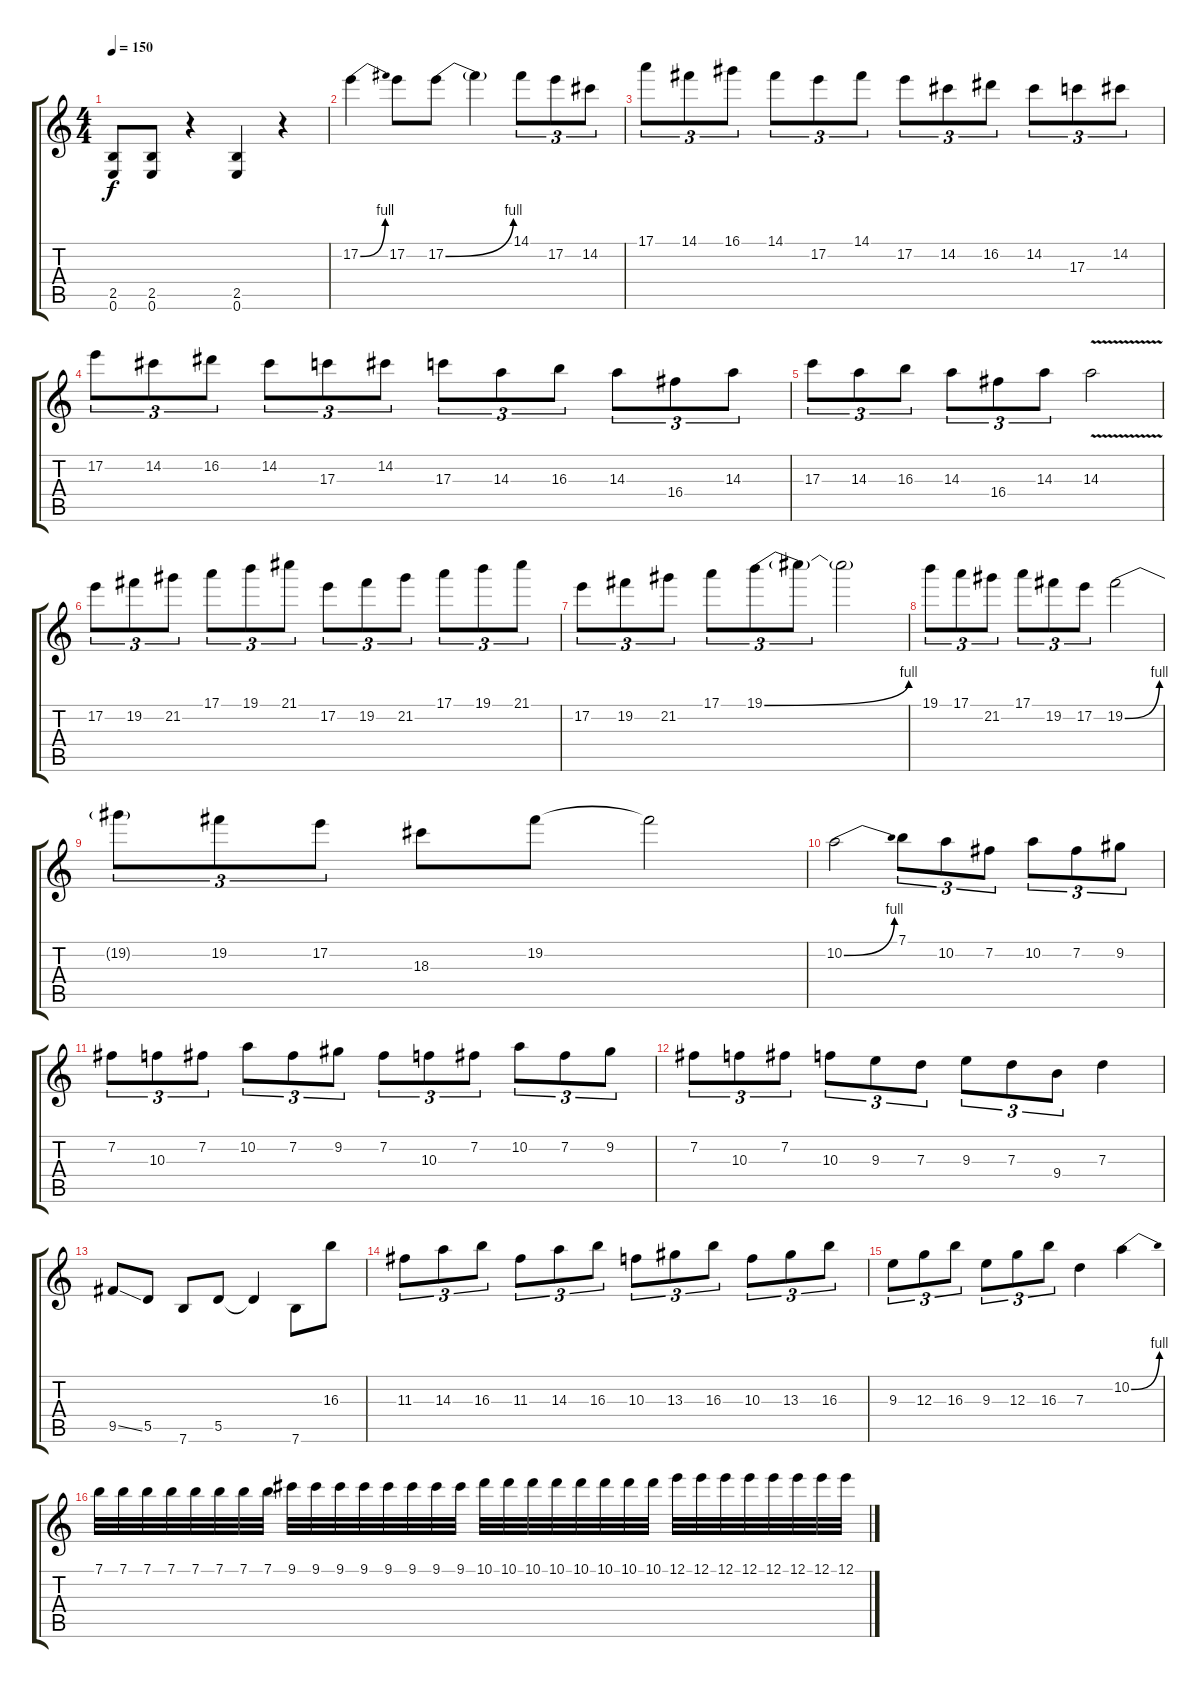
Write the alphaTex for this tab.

\track "" {instrument distortionguitar}
\staff {score tabs}
\tuning (E4 B3 G3 D3 A2 E2) {hide}
\ts (4 4)
\tempo 150
\clef g2
\ks c
(2.5{t} 0.6{t}).8{dy f} (2.5 0.6).8 r.4 (2.5 0.6).4 r.4 |
17.2{be (bend 0 0 60 4)}.4 17.2.8 17.2{be (bend 0 0 60 4)}.8 17.2{t}.4 14.1.8{tu (3 2)} 17.2.8{tu (3 2)} 14.2.8{tu (3 2)} |
17.1.8{tu (3 2)} 14.1.8{tu (3 2)} 16.1.8{tu (3 2)} 14.1.8{tu (3 2)} 17.2.8{tu (3 2)} 14.1.8{tu (3 2)} 17.2.8{tu (3 2)} 14.2.8{tu (3 2)} 16.2.8{tu (3 2)} 14.2.8{tu (3 2)} 17.3.8{tu (3 2)} 14.2.8{tu (3 2)} |
17.2.8{tu (3 2)} 14.2.8{tu (3 2)} 16.2.8{tu (3 2)} 14.2.8{tu (3 2)} 17.3.8{tu (3 2)} 14.2.8{tu (3 2)} 17.3.8{tu (3 2)} 14.3.8{tu (3 2)} 16.3.8{tu (3 2)} 14.3.8{tu (3 2)} 16.4.8{tu (3 2)} 14.3.8{tu (3 2)} |
17.3.8{tu (3 2)} 14.3.8{tu (3 2)} 16.3.8{tu (3 2)} 14.3.8{tu (3 2)} 16.4.8{tu (3 2)} 14.3.8{tu (3 2)} 14.3{v}.2 |
17.2.8{tu (3 2)} 19.2.8{tu (3 2)} 21.2.8{tu (3 2)} 17.1.8{tu (3 2)} 19.1.8{tu (3 2)} 21.1.8{tu (3 2)} 17.2.8{tu (3 2)} 19.2.8{tu (3 2)} 21.2.8{tu (3 2)} 17.1.8{tu (3 2)} 19.1.8{tu (3 2)} 21.1.8{tu (3 2)} |
17.2.8{tu (3 2)} 19.2.8{tu (3 2)} 21.2.8{tu (3 2)} 17.1.8{tu (3 2)} 19.1{be (bend 0 0 60 4)}.8{tu (3 2)} 19.1{t}.8{tu (3 2)} 19.1{t}.2 |
19.1.8{tu (3 2)} 17.1.8{tu (3 2)} 21.2.8{tu (3 2)} 17.1.8{tu (3 2)} 19.2.8{tu (3 2)} 17.2.8{tu (3 2)} 19.2{be (bend 0 0 60 4)}.2 |
19.2{t}.8{tu (3 2)} 19.2.8{tu (3 2)} 17.2.8{tu (3 2)} 18.3.8 19.2.8 19.2{t}.2 |
10.2{be (bend 0 0 60 4)}.2 7.1.8{tu (3 2)} 10.2.8{tu (3 2)} 7.2.8{tu (3 2)} 10.2.8{tu (3 2)} 7.2.8{tu (3 2)} 9.2.8{tu (3 2)} |
7.2.8{tu (3 2)} 10.3.8{tu (3 2)} 7.2.8{tu (3 2)} 10.2.8{tu (3 2)} 7.2.8{tu (3 2)} 9.2.8{tu (3 2)} 7.2.8{tu (3 2)} 10.3.8{tu (3 2)} 7.2.8{tu (3 2)} 10.2.8{tu (3 2)} 7.2.8{tu (3 2)} 9.2.8{tu (3 2)} |
7.2.8{tu (3 2)} 10.3.8{tu (3 2)} 7.2.8{tu (3 2)} 10.3.8{tu (3 2)} 9.3.8{tu (3 2)} 7.3.8{tu (3 2)} 9.3.8{tu (3 2)} 7.3.8{tu (3 2)} 9.4.8{tu (3 2)} 7.3.4 |
9.5{ss}.8 5.5.8 7.6.8 5.5.8 5.5{t}.4 7.6.8 16.3.8 |
11.3.8{tu (3 2)} 14.3.8{tu (3 2)} 16.3.8{tu (3 2)} 11.3.8{tu (3 2)} 14.3.8{tu (3 2)} 16.3.8{tu (3 2)} 10.3.8{tu (3 2)} 13.3.8{tu (3 2)} 16.3.8{tu (3 2)} 10.3.8{tu (3 2)} 13.3.8{tu (3 2)} 16.3.8{tu (3 2)} |
9.3.8{tu (3 2)} 12.3.8{tu (3 2)} 16.3.8{tu (3 2)} 9.3.8{tu (3 2)} 12.3.8{tu (3 2)} 16.3.8{tu (3 2)} 7.3.4 10.2{be (bend 0 0 60 4)}.4 |
7.1.32 7.1.32 7.1.32 7.1.32 7.1.32 7.1.32 7.1.32 7.1.32 9.1.32 9.1.32 9.1.32 9.1.32 9.1.32 9.1.32 9.1.32 9.1.32 10.1.32 10.1.32 10.1.32 10.1.32 10.1.32 10.1.32 10.1.32 10.1.32 12.1.32 12.1.32 12.1.32 12.1.32 12.1.32 12.1.32 12.1.32 12.1.32
